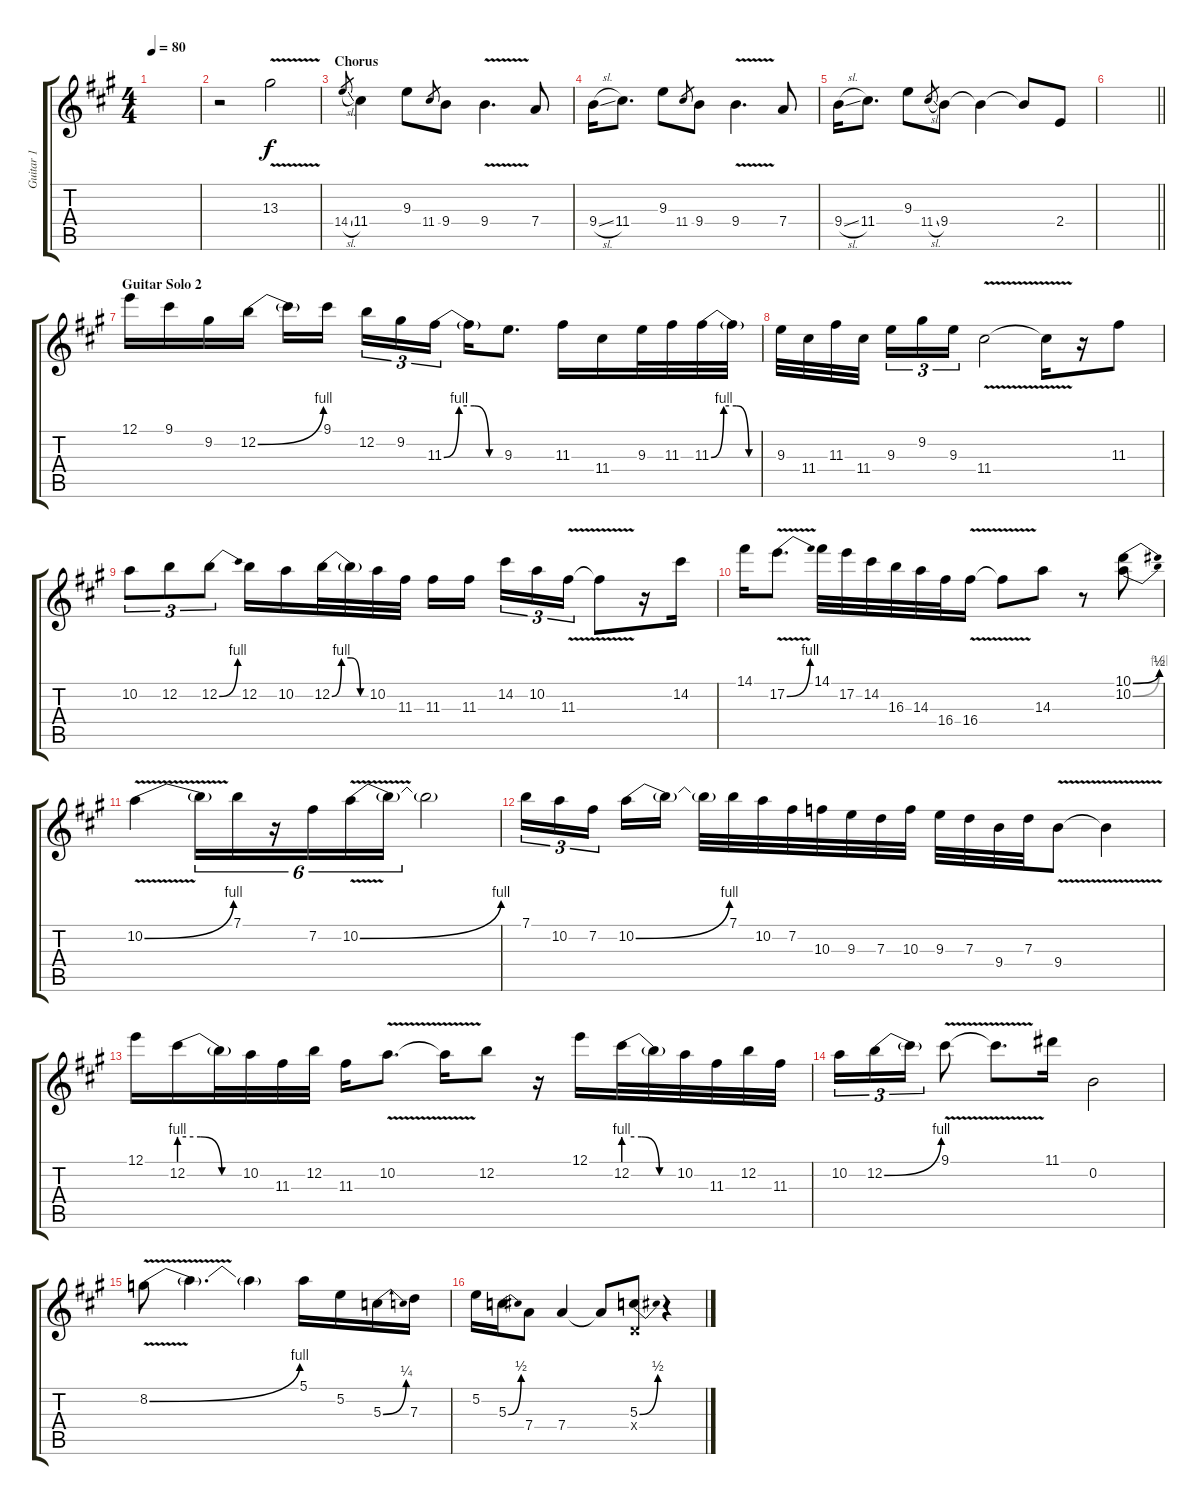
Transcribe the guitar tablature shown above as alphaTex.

\track ("Guitar 1" "Guitar 1") {instrument distortionguitar}
\staff {score tabs}
\tuning (E4 B3 G3 D3 A2 E2) {hide}
\ts (4 4)
\tempo 80
\clef g2
\ks a
|
r.2{volume 8} 13.3{v}.2{volume 16} |
\section ("" "Chorus")
14.4{sl}.8{gr} 11.4.4 9.3.8 11.4.8{gr} 9.4.8 9.4{v}.4{d} 7.4.8 |
9.4{sl}.16 11.4.8{d} 9.3.8 11.4.8{gr} 9.4.8 9.4{v}.4{d} 7.4.8 |
9.4{sl}.16 11.4.8{d} 9.3.8 11.4{sl}.8{gr} 9.4.8 9.4{t}.4 9.4{t}.8 2.4.8 |
\barLineRight lightlight
|
\section ("" "Guitar Solo 2")
12.1.16 9.1.16 9.2.16 12.2{be (bend 0 0 60 4)}.16 12.2{t}.16 9.1.16{beam splitsecondary} 12.2.16{tu (3 2)} 9.2.16{tu (3 2)} 11.3{be (custom 0 0 15 4 30 4 45 0 60 0)}.16{tu (3 2)} 11.3{t}.16 9.3.8{d} 11.3.16 11.4.16 9.3.32 11.3.32 11.3{be (custom 0 0 15 4 30 4 45 0 60 0)}.32 11.3{t}.32 |
9.3.32 11.4.32 11.3.32 11.4.32{beam splitsecondary} 9.3.16{tu (3 2)} 9.2.16{tu (3 2)} 9.3.16{tu (3 2)} 11.4{v}.2 11.4{t}.16 r.16 11.3.8 |
10.2.8{tu (3 2)} 12.2.8{tu (3 2)} 12.2{be (bend 0 0 60 4)}.8{tu (3 2)} 12.2.16 10.2.16 12.2{be (custom 0 0 15 4 30 4 45 0 60 0)}.32 12.2{t}.32 10.2.32 11.3.32 11.3.16 11.3.16{beam splitsecondary} 14.2.16{tu (3 2)} 10.2.16{tu (3 2)} 11.3{v}.16{tu (3 2)} 11.3{t}.8 r.16 14.2.16 |
14.1.16 17.2{be (bend 0 0 60 4) v}.8{d} 14.1.32 17.2.32 14.2.32 16.3.32 14.3.32 16.4.32 16.4{v}.16 16.4{t}.8 14.3.8 r.8 (10.1{be (bend 0 0 60 2)} 10.2{be (bend 0 0 60 4)}).8 |
10.2{be (bend 0 0 60 4) v}.4 10.2{t}.16{tu (6 4)} 7.1.16{tu (6 4)} r.16{tu (6 4)} 7.2.16{tu (6 4)} 10.2{be (bend 0 0 60 4) v}.16{tu (6 4)} 10.2{t}.16{tu (6 4)} 10.2{t}.2 |
7.1.16{tu (3 2)} 10.2.16{tu (3 2)} 7.2.16{tu (3 2) beam splitsecondary} 10.2{be (bend 0 0 60 4)}.16 10.2{t}.16 10.2{t}.32 7.1.32 10.2.32 7.2.32 10.3.32 9.3.32 7.3.32 10.3.32 9.3.32 7.3.32 9.4.32 7.3.32 9.4{v}.8 9.4{t}.4 |
12.1.16 12.2{be (custom 0 4 20 4 40 0 60 0)}.16 12.2{t}.32 10.2.32 11.3.32 12.2.32 11.3.16 10.2{v}.8{d} 10.2{t}.16 12.2.8 r.16 12.1.16 12.2{be (custom 0 4 20 4 40 0 60 0)}.32 12.2{t}.32 10.2.32 11.3.32 12.2.32 11.3.32 |
10.2.16{tu (3 2)} 12.2{be (bend 0 0 60 4)}.16{tu (3 2)} 12.2{t}.16{tu (3 2)} 9.1{v}.8 9.1{t}.8{d} 11.1.16 0.2.2 |
8.2{be (bend 0 0 60 4) v}.8 8.2{t}.4{d} 8.2{t}.4 5.1.16 5.2.16 5.3{be (bend 0 0 60 1)}.16 7.3.16 |
5.2.16 5.3{be (bend 0 0 60 2)}.16 7.4.8 7.4.4 7.4{t}.8 (5.3{be (bend 0 0 60 2)} 0.4{x}).8 r.4
